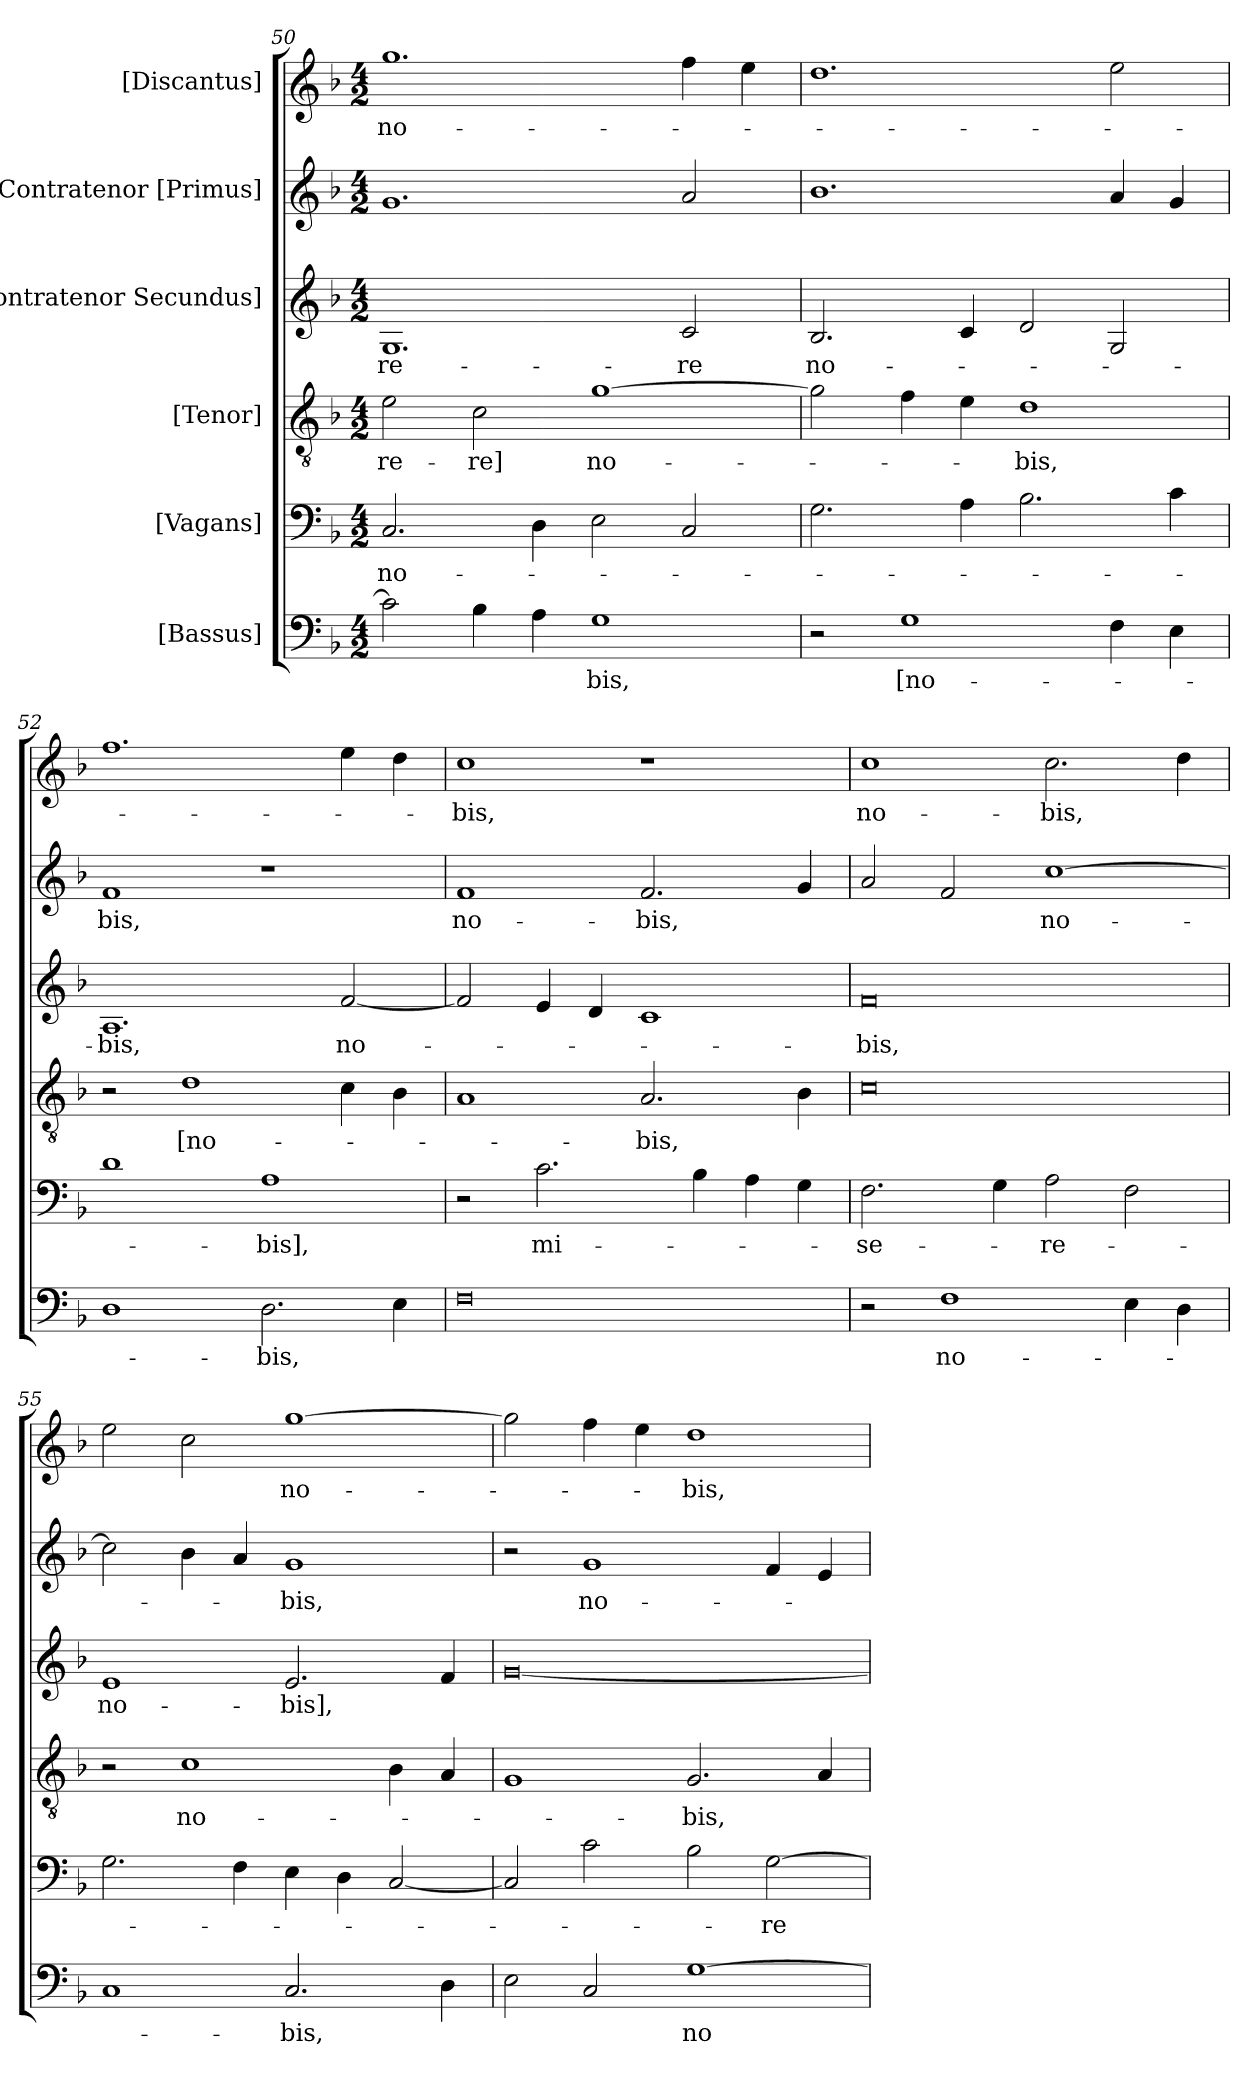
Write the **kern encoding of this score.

**kern	**text	**kern	**text	**kern	**text	**kern	**text	**kern	**text	**kern	**text
*part6	*part6	*part5	*part5	*part4	*part4	*part3	*part3	*part2	*part2	*part1	*part1
*staff6	*staff6	*staff5	*staff5	*staff4	*staff4	*staff3	*staff3	*staff2	*staff2	*staff1	*staff1
*I"[Bassus]	*	*I"[Vagans]	*	*I"[Tenor]	*	*I"[Contratenor Secundus]	*	*I"Contratenor [Primus]	*	*I"[Discantus]	*
*clefF4	*	*clefF4	*	*clefGv2	*	*clefG2	*	*clefG2	*	*clefG2	*
*k[b-]	*	*k[b-]	*	*k[b-]	*	*k[b-]	*	*k[b-]	*	*k[b-]	*
*M4/2	*	*M4/2	*	*M4/2	*	*M4/2	*	*M4/2	*	*M4/2	*
=50	=50	=50	=50	=50	=50	=50	=50	=50	=50	=50	=50
2c\]	.	2.C/	no-	2e\	-re-	1.G/	-re-	1.g/	.	1.gg\	no-
4B-\	.	.	.	2c\	-re]	.	.	.	.	.	.
4A\	.	4D\	.	.	.	.	.	.	.	.	.
1G\	-bis,	2E\	.	[1g\	no-	.	.	.	.	.	.
.	.	2C/	.	.	.	2c/	-re	2a/	.	4ff\	.
.	.	.	.	.	.	.	.	.	.	4ee\	.
=51	=51	=51	=51	=51	=51	=51	=51	=51	=51	=51	=51
2r	.	2.G\	.	2g\]	.	2.B-/	no-	1.b-\	.	1.dd\	.
1G\	[no-	.	.	4f\	.	.	.	.	.	.	.
.	.	4A\	.	4e\	.	4c/	.	.	.	.	.
.	.	2.B-\	.	1d\	-bis,	2d/	.	.	.	.	.
4F\	.	.	.	.	.	2G/	.	4a/	.	2ee\	.
4E\	.	4c\	.	.	.	.	.	4g/	.	.	.
=52	=52	=52	=52	=52	=52	=52	=52	=52	=52	=52	=52
1D\	.	1d\	.	2r	.	1.A/	-bis,	1f/	-bis,	1.ff\	.
.	.	.	.	1d\	[no-	.	.	.	.	.	.
2.D\	-bis,	1A\	-bis],	.	.	.	.	1r	.	.	.
.	.	.	.	4c\	.	[2f/	no-	.	.	4ee\	.
4E\	.	.	.	4B-\	.	.	.	.	.	4dd\	.
=53	=53	=53	=53	=53	=53	=53	=53	=53	=53	=53	=53
0F\	.	2r	.	1A/	.	2f/]	.	1f/	no-	1cc\	-bis,
.	.	2.c\	mi-	.	.	4e/	.	.	.	.	.
.	.	.	.	.	.	4d/	.	.	.	.	.
.	.	.	.	2.A/	-bis,	1c/	.	2.f/	-bis,	1r	.
.	.	4B-\	.	.	.	.	.	.	.	.	.
.	.	4A\	.	.	.	.	.	.	.	.	.
.	.	4G\	.	4B-\	.	.	.	4g/	.	.	.
=54	=54	=54	=54	=54	=54	=54	=54	=54	=54	=54	=54
2r	.	2.F\	-se-	0c\	.	0f/	-bis,	2a/	.	1cc\	no-
1F\	no-	.	.	.	.	.	.	2f/	.	.	.
.	.	4G\	.	.	.	.	.	.	.	.	.
.	.	2A\	-re-	.	.	.	.	[1cc\	no-	2.cc\	-bis,
4E\	.	2F\	.	.	.	.	.	.	.	.	.
4D\	.	.	.	.	.	.	.	.	.	4dd\	.
=55	=55	=55	=55	=55	=55	=55	=55	=55	=55	=55	=55
1C/	.	2.G\	.	2r	.	1e/	no-	2cc\]	.	2ee\	.
.	.	.	.	1c\	no-	.	.	4b-\	.	2cc\	.
.	.	4F\	.	.	.	.	.	4a/	.	.	.
2.C/	-bis,	4E\	.	.	.	2.e/	-bis],	1g/	-bis,	[1gg\	no-
.	.	4D\	.	.	.	.	.	.	.	.	.
.	.	[2C/	.	4B-\	.	.	.	.	.	.	.
4D\	.	.	.	4A/	.	4f/	.	.	.	.	.
=56	=56	=56	=56	=56	=56	=56	=56	=56	=56	=56	=56
2E\	.	2C/]	.	1G/	.	[0g/	.	2r	.	2gg\]	.
2C/	.	2c\	.	.	.	.	.	1g/	no-	4ff\	.
.	.	.	.	.	.	.	.	.	.	4ee\	.
[1G\	no-	2B-\	.	2.G/	-bis,	.	.	.	.	1dd\	-bis,
.	.	[2G\	-re	.	.	.	.	4f/	.	.	.
.	.	.	.	4A/	.	.	.	4e/	.	.	.
=	=	=	=	=	=	=	=	=	=	=	=
*-	*-	*-	*-	*-	*-	*-	*-	*-	*-	*-	*-
